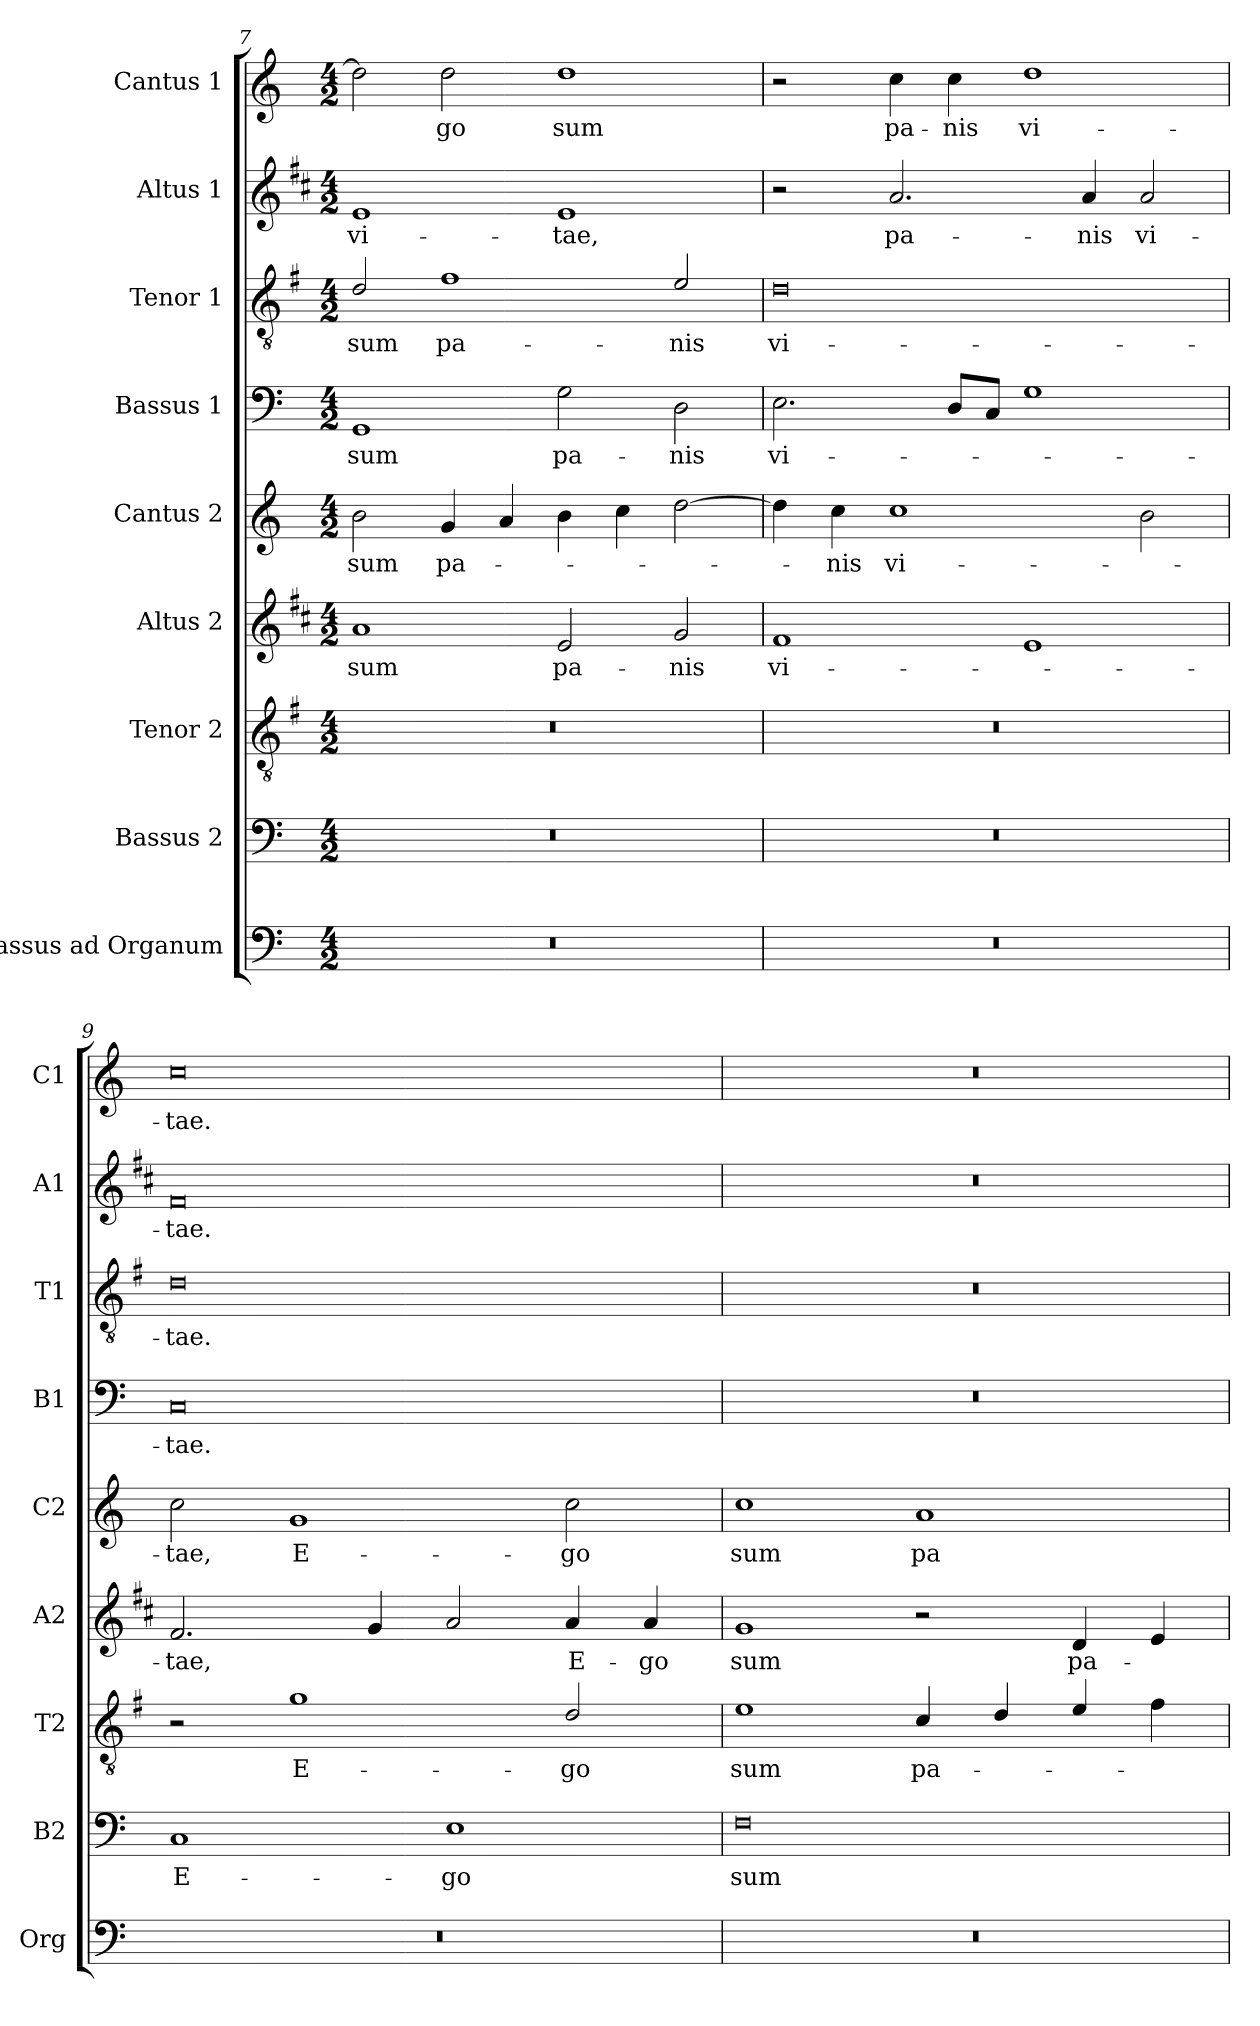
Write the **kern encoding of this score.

**kern	**kern	**text	**kern	**text	**kern	**text	**kern	**text	**kern	**text	**kern	**text	**kern	**text	**kern	**text
*part9	*part8	*part8	*part7	*part7	*part6	*part6	*part5	*part5	*part4	*part4	*part3	*part3	*part2	*part2	*part1	*part1
*staff9	*staff8	*staff8	*staff7	*staff7	*staff6	*staff6	*staff5	*staff5	*staff4	*staff4	*staff3	*staff3	*staff2	*staff2	*staff1	*staff1
*I"Bassus ad Organum	*I"Bassus 2	*	*I"Tenor 2	*	*I"Altus 2	*	*I"Cantus 2	*	*I"Bassus 1	*	*I"Tenor 1	*	*I"Altus 1	*	*I"Cantus 1	*
*I'Org	*I'B2	*	*I'T2	*	*I'A2	*	*I'C2	*	*I'B1	*	*I'T1	*	*I'A1	*	*I'C1	*
*clefF4	*clefF4	*	*clefGv2	*	*clefG2	*	*clefG2	*	*clefF4	*	*clefGv2	*	*clefG2	*	*clefG2	*
*	*	*	*ITrd4c7	*	*ITrd1c2	*	*	*	*	*	*ITrd4c7	*	*ITrd1c2	*	*	*
*k[]	*k[]	*	*k[]	*	*k[]	*	*k[]	*	*k[]	*	*k[]	*	*k[]	*	*k[]	*
*C:	*C:	*	*C:	*	*C:	*	*C:	*	*C:	*	*C:	*	*C:	*	*C:	*
*M4/2	*M4/2	*	*M4/2	*	*M4/2	*	*M4/2	*	*M4/2	*	*M4/2	*	*M4/2	*	*M4/2	*
=7	=7	=7	=7	=7	=7	=7	=7	=7	=7	=7	=7	=7	=7	=7	=7	=7
!	!	!	!	!	!	!LO:LY:b	!	!LO:LY:b	!	!LO:LY:b	!	!LO:LY:b	!	!LO:LY:b	!	!
0r	0r	.	0r	.	1g	sum	2b\	sum	1GG	sum	2G/	sum	1d	vi-	2dd\]	.
!	!	!	!	!	!	!	!	!LO:LY:b	!	!	!	!LO:LY:b	!	!	!	!LO:LY:b
.	.	.	.	.	.	.	4g/	pa-	.	.	1B	pa-	.	.	2dd\	-go
.	.	.	.	.	.	.	4a/	.	.	.	.	.	.	.	.	.
!	!	!	!	!	!	!LO:LY:b	!	!	!	!LO:LY:b	!	!	!	!LO:LY:b	!	!LO:LY:b
.	.	.	.	.	2d/	pa-	4b\	.	2G\	pa-	.	.	1d	-tae,	1dd	sum
.	.	.	.	.	.	.	4cc\	.	.	.	.	.	.	.	.	.
!	!	!	!	!	!	!LO:LY:b	!	!	!	!LO:LY:b	!	!LO:LY:b	!	!	!	!
.	.	.	.	.	2f/	-nis	[2dd\	.	2D\	-nis	2A/	-nis	.	.	.	.
=8	=8	=8	=8	=8	=8	=8	=8	=8	=8	=8	=8	=8	=8	=8	=8	=8
!	!	!	!	!	!	!LO:LY:b	!	!	!	!LO:LY:b	!	!LO:LY:b	!	!	!	!
0r	0r	.	0r	.	1e	vi-	4dd\]	.	2.E\	vi-	0G	vi-	2r	.	2r	.
!	!	!	!	!	!	!	!	!LO:LY:b	!	!	!	!	!	!	!	!
.	.	.	.	.	.	.	4cc\	-nis	.	.	.	.	.	.	.	.
!	!	!	!	!	!	!	!	!LO:LY:b	!	!	!	!	!	!LO:LY:b	!	!LO:LY:b
.	.	.	.	.	.	.	1cc	vi-	.	.	.	.	2.g/	pa-	4cc\	pa-
!	!	!	!	!	!	!	!	!	!	!	!	!	!	!	!	!LO:LY:b
.	.	.	.	.	.	.	.	.	8D/L	.	.	.	.	.	4cc\	-nis
.	.	.	.	.	.	.	.	.	8C/J	.	.	.	.	.	.	.
!	!	!	!	!	!	!	!	!	!	!	!	!	!	!	!	!LO:LY:b
.	.	.	.	.	1d	.	.	.	1G	.	.	.	.	.	1dd	vi-
!	!	!	!	!	!	!	!	!	!	!	!	!	!	!LO:LY:b	!	!
.	.	.	.	.	.	.	.	.	.	.	.	.	4g/	-nis	.	.
!	!	!	!	!	!	!	!	!	!	!	!	!	!	!LO:LY:b	!	!
.	.	.	.	.	.	.	2b\	.	.	.	.	.	2g/	vi-	.	.
=9	=9	=9	=9	=9	=9	=9	=9	=9	=9	=9	=9	=9	=9	=9	=9	=9
!	!	!LO:LY:b	!	!	!	!LO:LY:b	!	!LO:LY:b	!	!LO:LY:b	!	!LO:LY:b	!	!LO:LY:b	!	!LO:LY:b
0r	1C	E-	2r	.	2.e/	-tae,	2cc\	-tae,	0C	-tae.	0G	-tae.	0e	-tae.	0cc	-tae.
!	!	!	!	!LO:LY:b	!	!	!	!LO:LY:b	!	!	!	!	!	!	!	!
.	.	.	1c	E-	.	.	1g	E-	.	.	.	.	.	.	.	.
.	.	.	.	.	4f/	.	.	.	.	.	.	.	.	.	.	.
!	!	!LO:LY:b	!	!	!	!	!	!	!	!	!	!	!	!	!	!
.	1E	-go	.	.	2g/	.	.	.	.	.	.	.	.	.	.	.
!	!	!	!	!LO:LY:b	!	!LO:LY:b	!	!LO:LY:b	!	!	!	!	!	!	!	!
.	.	.	2G/	-go	4g/	E-	2cc\	-go	.	.	.	.	.	.	.	.
!	!	!	!	!	!	!LO:LY:b	!	!	!	!	!	!	!	!	!	!
.	.	.	.	.	4g/	-go	.	.	.	.	.	.	.	.	.	.
!!LO:LB:g=z
=10	=10	=10	=10	=10	=10	=10	=10	=10	=10	=10	=10	=10	=10	=10	=10	=10
!	!	!LO:LY:b	!	!LO:LY:b	!	!LO:LY:b	!	!LO:LY:b	!	!	!	!	!	!	!	!
0r	0F	sum	1A	sum	1f	sum	1cc	sum	0r	.	0r	.	0r	.	0r	.
!	!	!	!	!LO:LY:b	!	!	!	!LO:LY:b	!	!	!	!	!	!	!	!
.	.	.	4F/	pa-	2r	.	1a	pa-	.	.	.	.	.	.	.	.
.	.	.	4G/	.	.	.	.	.	.	.	.	.	.	.	.	.
!	!	!	!	!	!	!LO:LY:b	!	!	!	!	!	!	!	!	!	!
.	.	.	4A/	.	4c/	pa-	.	.	.	.	.	.	.	.	.	.
.	.	.	4B\	.	4d/	.	.	.	.	.	.	.	.	.	.	.
=	=	=	=	=	=	=	=	=	=	=	=	=	=	=	=	=
*-	*-	*-	*-	*-	*-	*-	*-	*-	*-	*-	*-	*-	*-	*-	*-	*-
